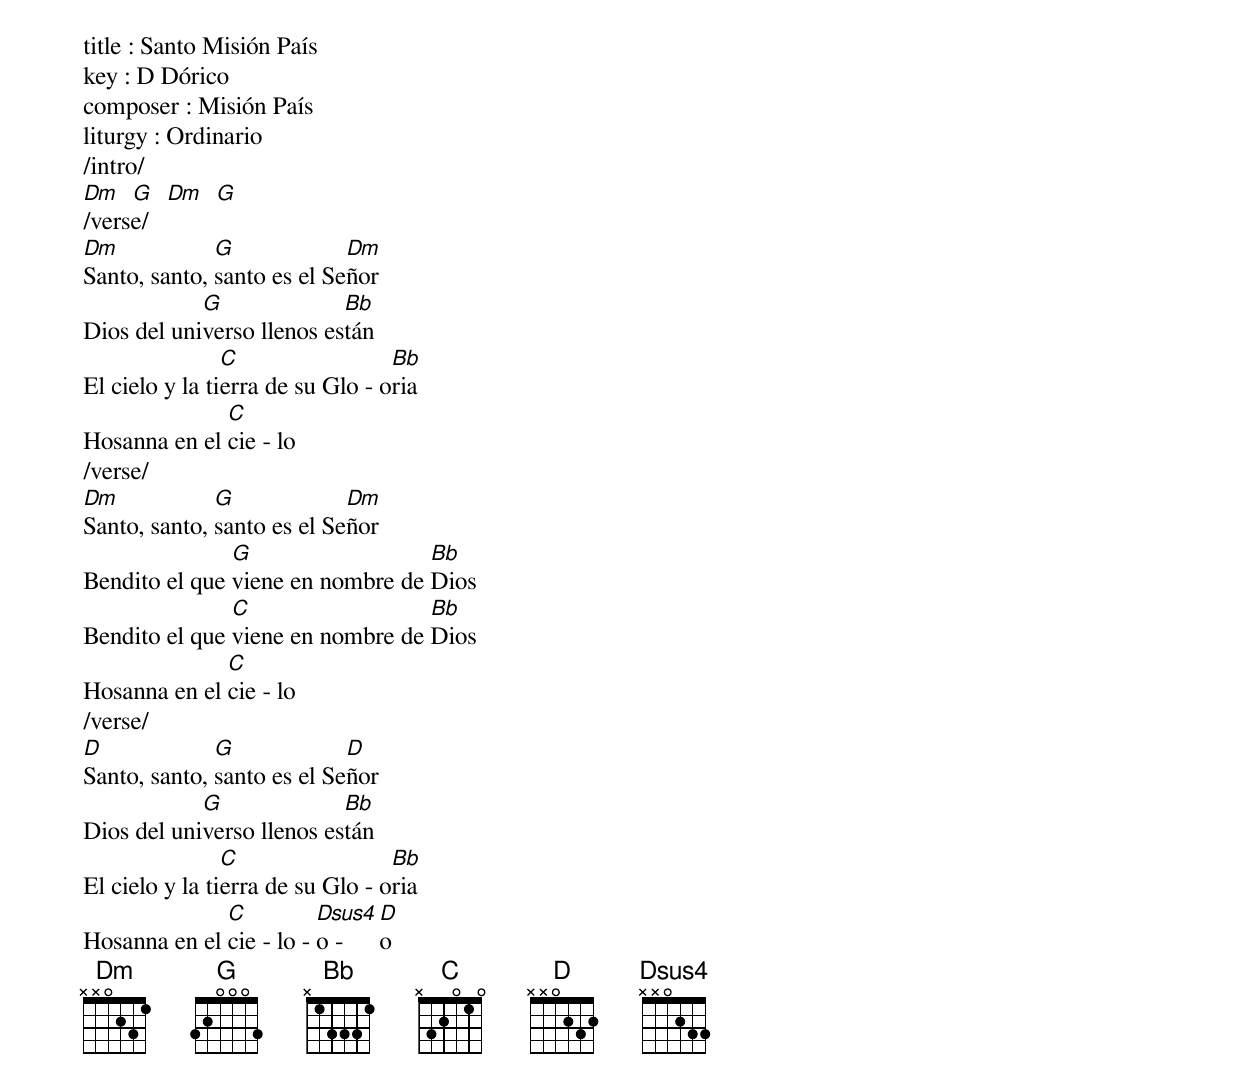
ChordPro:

title : Santo Misión País
key : D Dórico
composer : Misión País
liturgy : Ordinario
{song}
/intro/
[Dm]  [G]  [Dm]  [G]
/verse/
[Dm]Santo, santo, [G]santo es el Se[Dm]ñor
Dios del uni[G]verso llenos es[Bb]tán
El cielo y la ti[C]erra de su Glo - o[Bb]ria
Hosanna en el [C]cie - lo
/verse/
[Dm]Santo, santo, [G]santo es el Se[Dm]ñor
Bendito el que [G]viene en nombre de [Bb]Dios
Bendito el que [C]viene en nombre de [Bb]Dios
Hosanna en el [C]cie - lo
/verse/
[D]Santo, santo, [G]santo es el Se[D]ñor
Dios del uni[G]verso llenos es[Bb]tán
El cielo y la ti[C]erra de su Glo - o[Bb]ria
Hosanna en el [C]cie - lo - [Dsus4]o - [D]o
